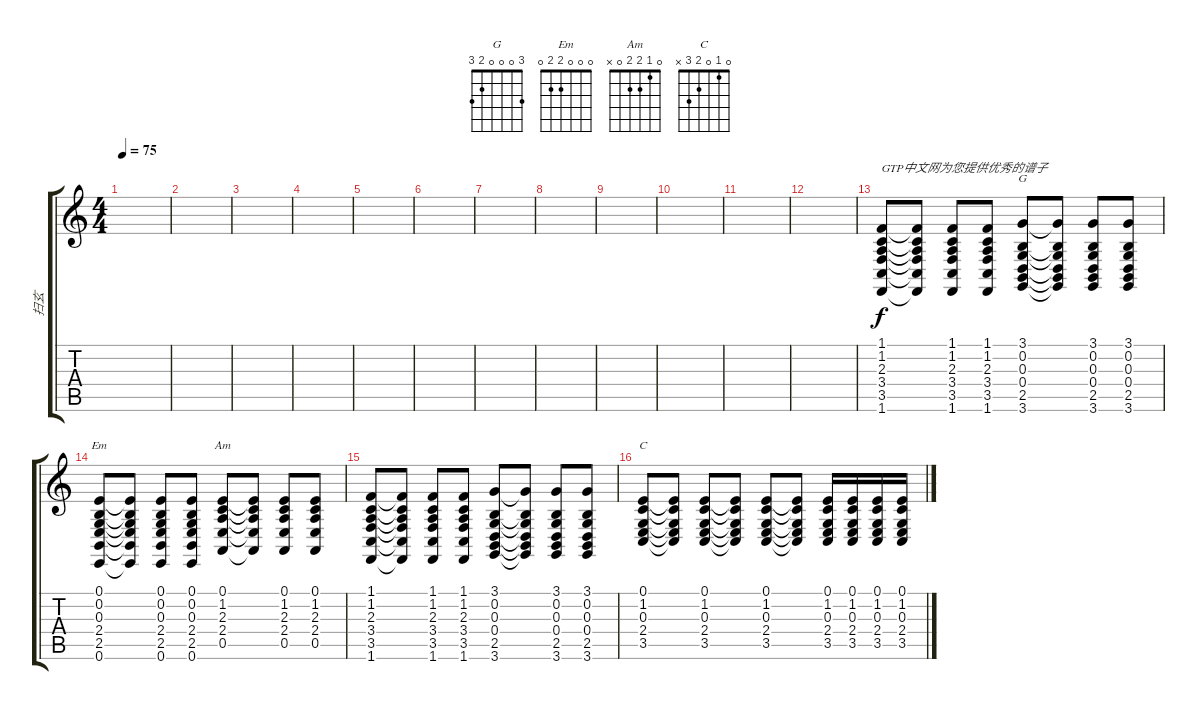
\track ("扫玄" "扫玄") {instrument acousticgrandpiano}
\staff {score tabs}
\tuning (E4 B3 G3 D3 A2 E2) {hide}
\chord ("G" 3 0 0 0 2 3)
\chord ("Em" 0 0 0 2 2 0)
\chord ("Am" 0 1 2 2 0 x)
\chord ("C" 0 1 0 2 3 x)
\ts (4 4)
\tempo 75
\clef g2
\ks c
|
|
|
|
|
|
|
|
|
|
|
|
(1.1 1.2 2.3 3.4 3.5 1.6).8{txt "GTP中文网为您提供优秀的谱子"} (1.1{t} 1.2{t} 2.3{t} 3.4{t} 3.5{t} 1.6{t}).8 (1.1 1.2 2.3 3.4 3.5 1.6).8 (1.1 1.2 2.3 3.4 3.5 1.6).8 (3.1 0.2 0.3 0.4 2.5 3.6).8{ch "G"} (3.1{t} 0.2{t} 0.3{t} 0.4{t} 2.5{t} 3.6{t}).8 (3.1 0.2 0.3 0.4 2.5 3.6).8 (3.1 0.2 0.3 0.4 2.5 3.6).8 |
(0.1 0.2 0.3 2.4 2.5 0.6).8{ch "Em"} (0.1{t} 0.2{t} 0.3{t} 2.4{t} 2.5{t} 0.6{t}).8 (0.1 0.2 0.3 2.4 2.5 0.6).8 (0.1 0.2 0.3 2.4 2.5 0.6).8 (0.1 1.2 2.3 2.4 0.5).8{ch "Am"} (0.1{t} 1.2{t} 2.3{t} 2.4{t} 0.5{t}).8 (0.1 1.2 2.3 2.4 0.5).8 (0.1 1.2 2.3 2.4 0.5).8 |
(1.1 1.2 2.3 3.4 3.5 1.6).8 (1.1{t} 1.2{t} 2.3{t} 3.4{t} 3.5{t} 1.6{t}).8 (1.1 1.2 2.3 3.4 3.5 1.6).8 (1.1 1.2 2.3 3.4 3.5 1.6).8 (3.1 0.2 0.3 0.4 2.5 3.6).8 (3.1{t} 0.2{t} 0.3{t} 0.4{t} 2.5{t} 3.6{t}).8 (3.1 0.2 0.3 0.4 2.5 3.6).8 (3.1 0.2 0.3 0.4 2.5 3.6).8 |
(0.1 1.2 0.3 2.4 3.5).8{ch "C"} (0.1{t} 1.2{t} 0.3{t} 2.4{t} 3.5{t}).8 (0.1 1.2 0.3 2.4 3.5).8 (0.1{t} 1.2{t} 0.3{t} 2.4{t} 3.5{t}).8 (0.1 1.2 0.3 2.4 3.5).8 (0.1{t} 1.2{t} 0.3{t} 2.4{t} 3.5{t}).8 (0.1 1.2 0.3 2.4 3.5).16 (0.1 1.2 0.3 2.4 3.5).16 (0.1 1.2 0.3 2.4 3.5).16 (0.1 1.2 0.3 2.4 3.5).16
